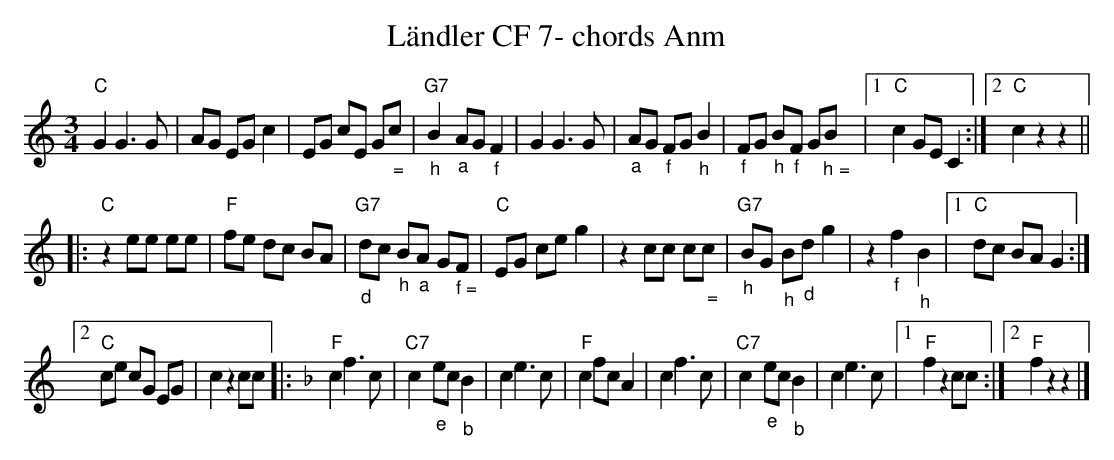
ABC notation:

X:1
T:L\"andler CF 7- chords Anm
M:3/4
L:1/8
K:Cmaj%%MIDI gchordon
"C"G2G3G | AG EG c2 | EG cE G"_ ="c | "G7""_h"B2 "_a"AG"_f"F2 | G2G3G | "_a"AG "_f"FG "_h"B2 | "_f"FG "_h"B"_f"F G"_ h ="B |1 "C"c2GEC2 :|2 "C"c2z2z2 ||
|: "C"z2ee ee | "F"fe dc BA | "G7""_d"dc "_h"B"_a"A G"_ f ="F | "C"EG ce g2 |z2 cc c"_ ="c | "G7""_h"BG "_h"B"_d"d g2 | z2"_f"f2"_h"B2 |1 "C"dc BAG2 :|2
"C"ce cG EG | c2z2cc |: [K:Fmaj] "F"c2f3c | "C7"c2"_e"ec"_b"B2 | c2e3c | "F"c2fcA2 | c2f3c | "C7"c2"_e"ec"_b"B2 | c2e3c |1 "F"f2z2cc :|2 "F"f2z2z2 |]
